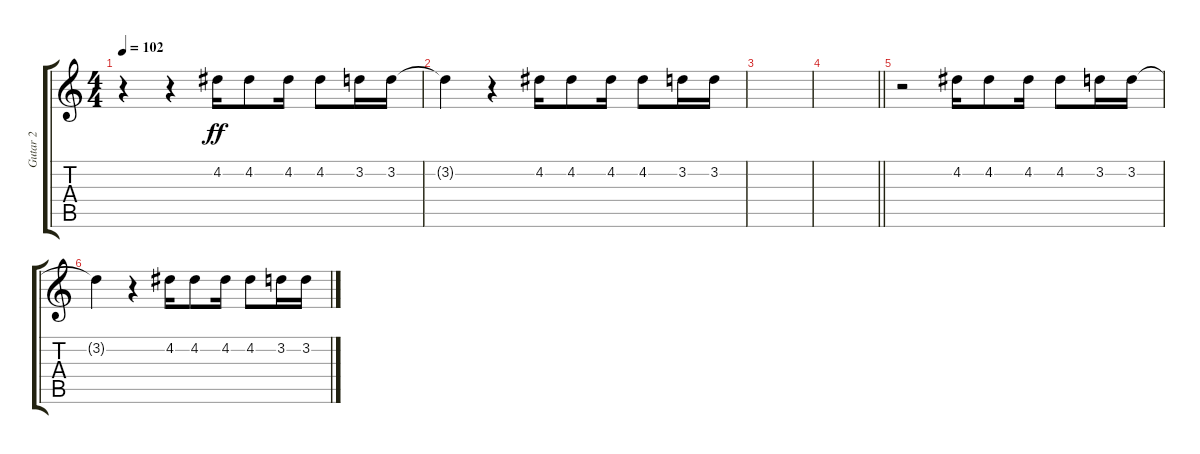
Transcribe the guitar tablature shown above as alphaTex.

\track ("Gutar 2" "Gutar 2") {instrument acousticguitarsteel}
\staff {score tabs}
\tuning (E4 B3 G3 D3 A2 E2) {hide}
\ts (4 4)
\tempo 102
\clef g2
\ks c
r.4{dy ff} r.4 4.2.16 4.2.8 4.2.16 4.2.8 3.2.16 3.2.16 |
3.2{t}.4 r.4 4.2.16 4.2.8 4.2.16 4.2.8 3.2.16 3.2.16 |
|
\barLineRight lightlight
|
r.2 4.2.16 4.2.8 4.2.16 4.2.8 3.2.16 3.2.16 |
3.2{t}.4 r.4 4.2.16 4.2.8 4.2.16 4.2.8 3.2.16 3.2.16
